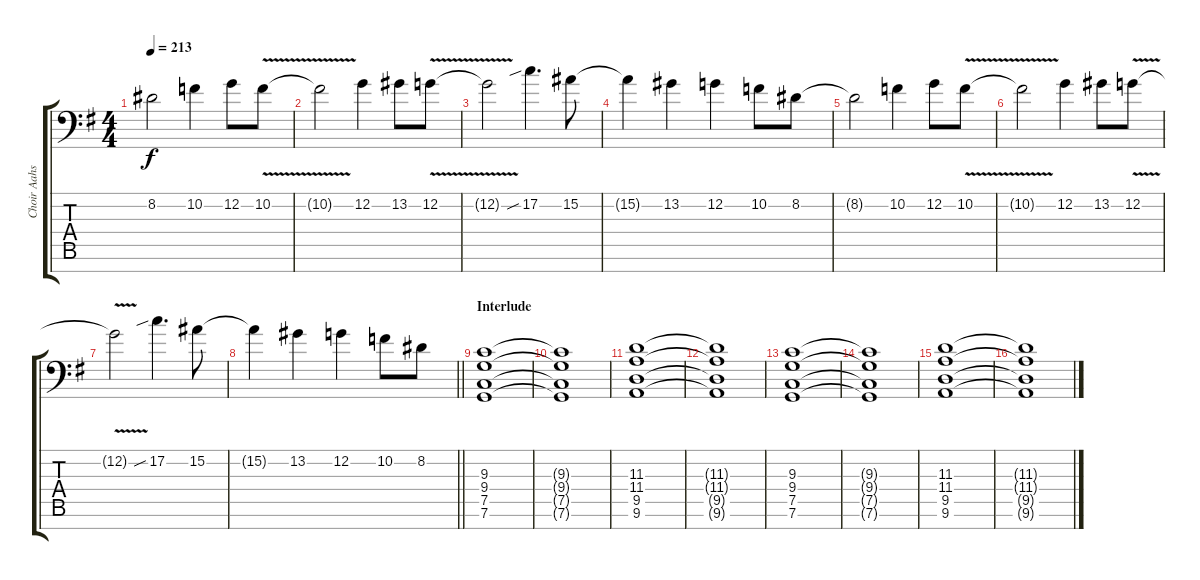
\track ("Choir Aahs" "Choir Aahs") {instrument choiraahs}
\staff {score tabs}
\tuning (C4 G3 Eb3 Bb2 F2 C2 G1) {hide}
\ts (4 4)
\tempo 213
\clef f4
\ks eminor
8.2{t}.2{dy f} 10.2.4 12.2.8 10.2{v}.8 |
10.2{t}.2 12.2.4 13.2.8 12.2{v}.8 |
12.2{v t}.2 17.2{sib}.4{d} 15.2.8 |
15.2{t}.4 13.2.4 12.2.4 10.2.8 8.2.8 |
8.2{t}.2 10.2.4 12.2.8 10.2{v}.8 |
10.2{t}.2 12.2.4 13.2.8 12.2{v}.8 |
12.2{v t}.2 17.2{sib}.4{d} 15.2.8 |
\barLineRight lightlight
15.2{t}.4 13.2.4 12.2.4 10.2.8 8.2.8 |
\section ("" "Interlude")
(9.3 9.4 7.5 7.6).1{volume 11 balance 8 instrument choiraahs} |
(9.3{t} 9.4{t} 7.5{t} 7.6{t}).1 |
(11.3 11.4 9.5 9.6).1 |
(11.3{t} 11.4{t} 9.5{t} 9.6{t}).1 |
(9.3 9.4 7.5 7.6).1 |
(9.3{t} 9.4{t} 7.5{t} 7.6{t}).1 |
(11.3 11.4 9.5 9.6).1 |
(11.3{t} 11.4{t} 9.5{t} 9.6{t}).1
